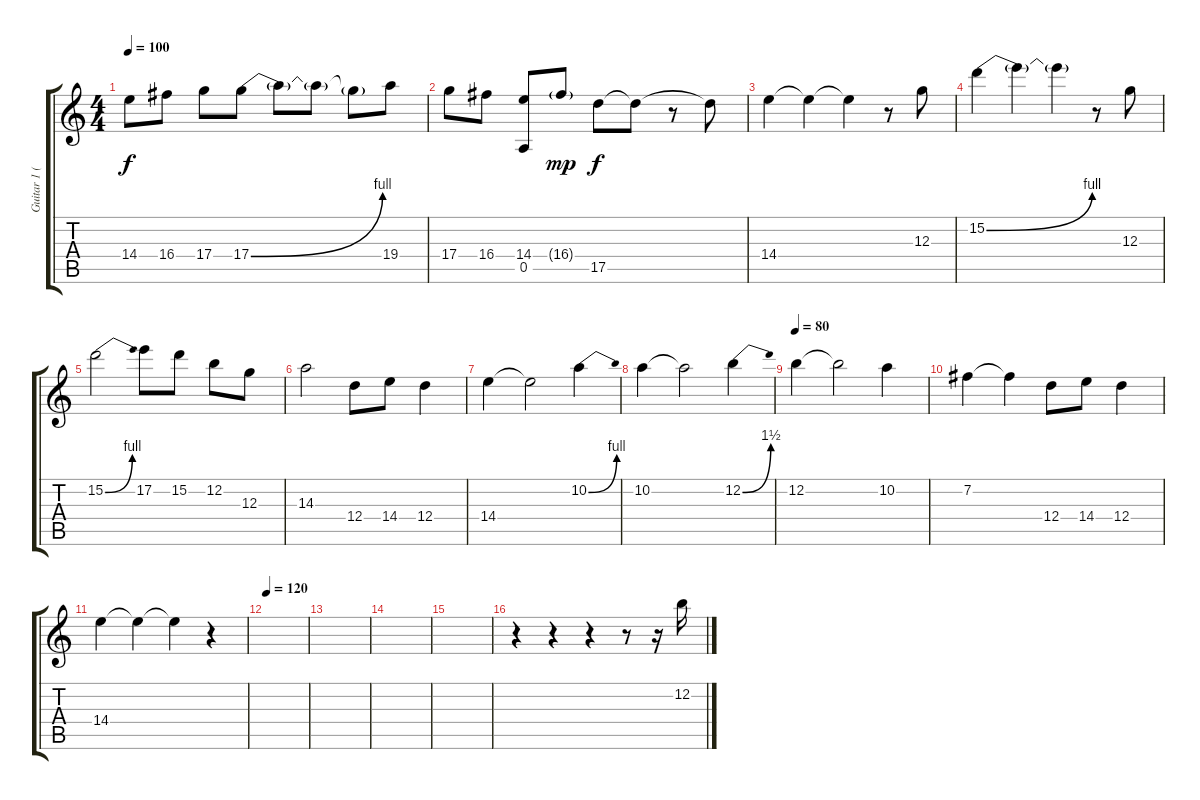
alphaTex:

\track ("Guitar 1 (solo)" "Guitar 1 (") {instrument distortionguitar}
\staff {score tabs}
\tuning (E4 B3 G3 D3 A2 E2) {hide}
\ts (4 4)
\tempo 100
\clef g2
\ks c
14.4.8{dy f} 16.4.8 17.4.8 17.4{be (bend 0 0 60 4)}.8 17.4{t}.8 17.4{t}.8 17.4{t}.8 19.4.8 |
17.4.8 16.4.8 (14.4 0.5).8 16.4{g}.8{dy mp} 17.5.8{dy f} 17.5{t}.8 r.8 17.5{t}.8 |
14.4.4 14.4{t}.4 14.4{t}.4 r.8 12.3.8 |
15.2{be (bend 0 0 60 4)}.4 15.2{t}.4 15.2{t}.4 r.8 12.3.8 |
15.2{be (bend 0 0 60 4)}.2 17.2.8 15.2.8 12.2.8 12.3.8 |
14.3.2 12.4.8 14.4.8 12.4.4 |
14.4.4 14.4{t}.2 10.2{be (bend 0 0 60 4)}.4 |
10.2.4 10.2{t}.2 12.2{be (bend 0 0 60 6)}.4 |
\tempo 80
12.2.4 12.2{t}.2 10.2.4 |
7.2.4 7.2{t}.4 12.4.8 14.4.8 12.4.4 |
14.4.4 14.4{t}.4 14.4{t}.4 r.4 |
\tempo 120
|
|
|
|
r.4 r.4 r.4 r.8 r.16 12.2{ss}.16
